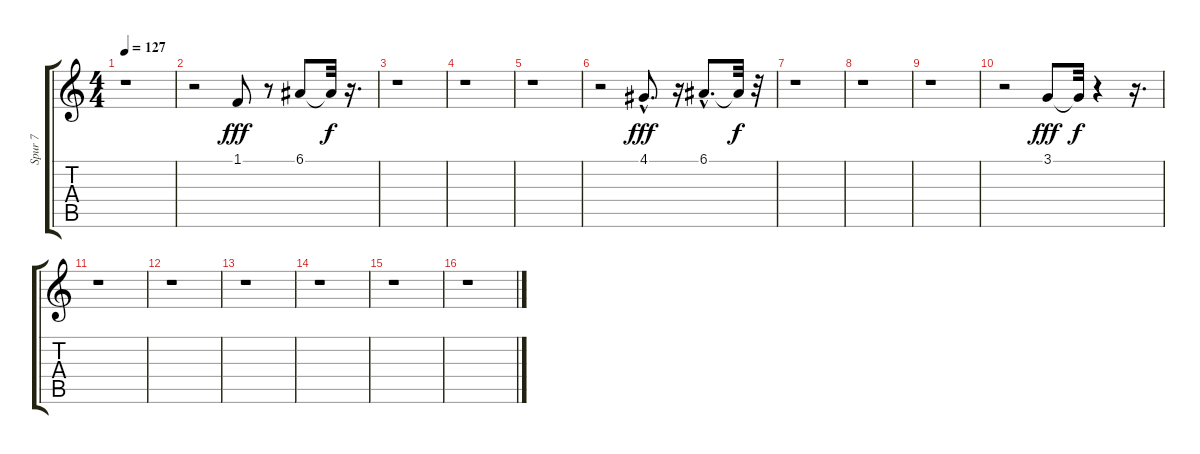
\track ("Spur 7" "Spur 7") {instrument orchestrahit}
\staff {score tabs}
\tuning (E4 B3 G3 D3 A2 E2) {hide}
\ts (4 4)
\tempo 127
\clef g2
\ks c
r.1{dy fff} |
r.2 1.1.8 r.8 6.1.8 6.1{t}.32{dy f} r.16{d} |
r.1 |
r.1 |
r.1 |
r.2 4.1{hac}.8{d dy fff} r.16 6.1{hac}.8{d} 6.1{t}.32{dy f} r.32 |
r.1 |
r.1 |
r.1 |
r.2 3.1.8{dy fff} 3.1{t}.32{dy f} r.4 r.16{d} |
r.1 |
r.1 |
r.1 |
r.1 |
r.1 |
r.1
